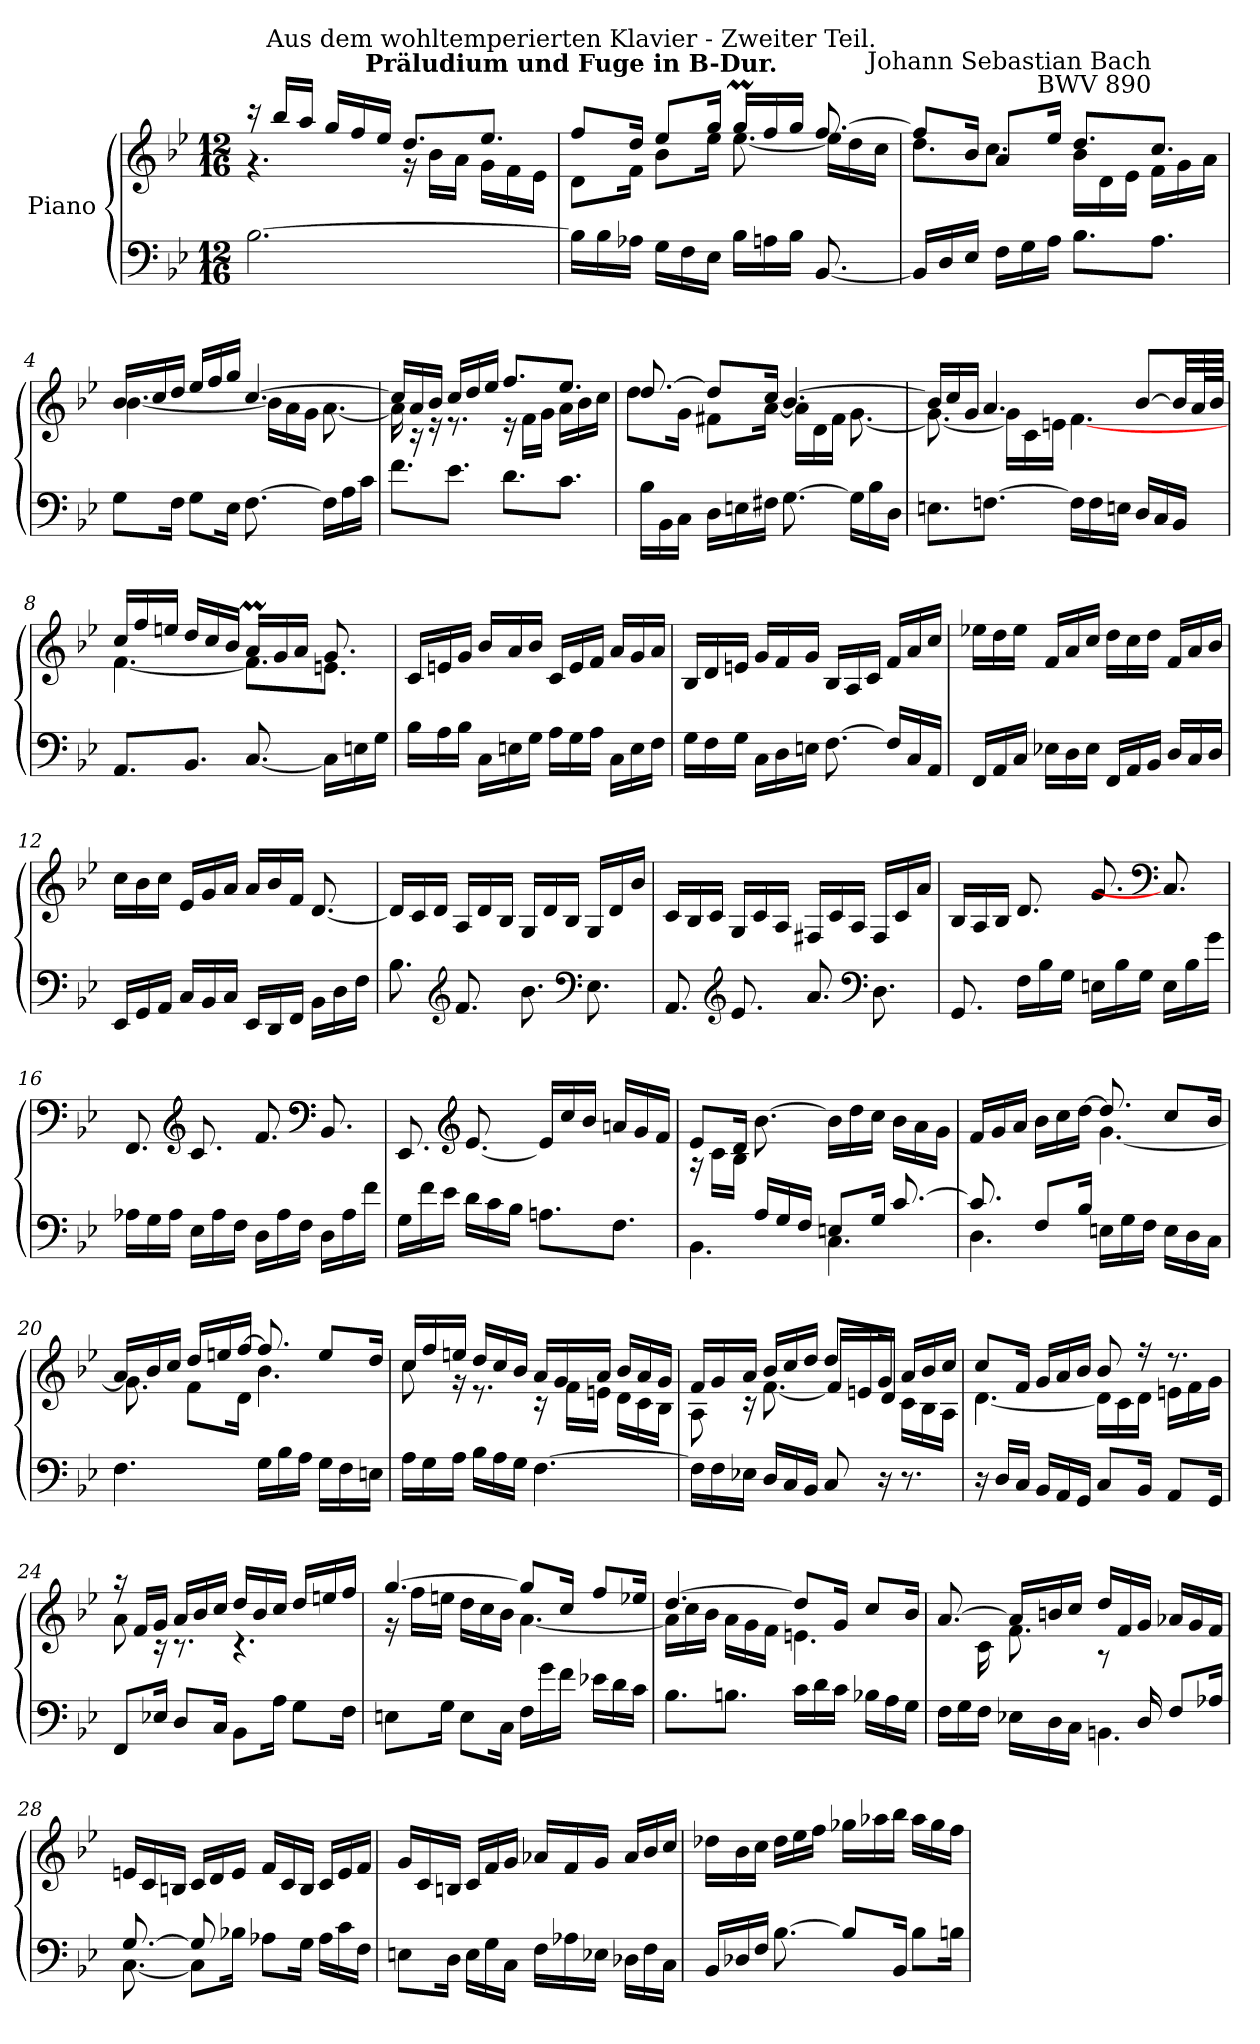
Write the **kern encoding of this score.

**kern	**kern
*part1	*part1
*staff2	*staff1
*I"Piano	*
*clefF4	*clefG2
*k[b-e-]	*k[b-e-]
*B-:	*B-:
*M12/16	*M12/16
=1	=1
*	*^
[2.B-	16r	4.r
.	16bb-/LL	.
.	16aa/JJ	.
.	16gg/LL	.
.	16ff/	.
.	16ee-/JJ	.
.	8.ddL	16r
.	.	16b-\LL
.	.	16a\JJ
.	8.ee-J	16g\LL
.	.	16f\
.	.	16e-\JJ
=2	=2	=2
!	!LO:TX:a:B:cj:t=Präludium und Fuge in B-Dur.	!
!	!LO:TX:a:cj:t=Aus dem wohltemperierten Klavier - Zweiter Teil.	!
16B-LL]	8ffL	8dL
16B-	.	.
16A-XJJ	16ddJ	16fJ
16GLL	8ee-L	8b-\L
16F	.	.
16E-JJ	16ggJ	16ee-\J
16B-LL	16ggM/LL	[8.ee-\
16An	16ff/	.
16B-JJ	16gg/JJ	.
[8.BB-/	[8.ff/	16ee-LL]
.	.	16dd
.	.	16ccJJ
=3	=3	=3
16BB-/LL]	8ff/L]	8.ddL
16D/	.	.
16E-/JJ	16b-/J	.
16FLL	8aL	8.ccJ
16G	.	.
16AJJ	16ee-J	.
8.B-L	8.ddL	16b-LL
.	.	16d
.	.	16e-JJ
!	!LO:TX:a:rj:t=Johann Sebastian Bach\nBWV 890	!
8.AJ	8.ccJ	16f\LL
.	.	16g\
.	.	16a\JJ
!!LO:LB:g=z	!!
=4	=4	=4
8G\L	16b-LL	[4.b-\
.	16cc	.
16F\J	16ddJJ	.
8G\L	16ee-LL	.
.	16ff	.
16E-\J	16ggJJ	.
[8.F\	[4.cc/	16b-\LL]
.	.	16a\
.	.	16g\JJ
16F\LL]	.	[8.a\
16A\	.	.
16c\JJ	.	.
=5	=5	=5
8.fL	16cc/LL]	16a\]
.	16a	16r
.	16b-JJ	16r
8.e-J	16ccLL	8.r
.	16dd	.
.	16ee-JJ	.
8.dL	8.ffL	16r
.	.	16f\LL
.	.	16g\JJ
8.cJ	8.ee-J	16a\LL
.	.	16b-\
.	.	16cc\JJ
=6	=6	=6
16B-\LL	[8.dd/	8dd\L
16BB-\	.	.
16C\JJ	.	16g\J
16D\LL	8ddL]	8f#XL
16En\	.	.
16F#X\JJ	16ccJ	[16aJ
[8.G\	[4.b-/	16aLL]
.	.	16d
.	.	16f#JJ
16G\LL]	.	[8.g\
16B-\	.	.
16D\JJ	.	.
!!LO:LB:g=z	!!
=7	=7	=7
8.En\L	16b-/LL]	8.g\_
.	16cc/	.
.	16g/JJ	.
[8.Fn\J	4.a/	16g\LL]
.	.	16c\
.	.	16en\JJ
16F\LL]	.	[4.f\
16F\	.	.
16En\JJ	.	.
16DLL	[8b-L	.
16C	.	.
16BB-JJ	32b-LL]	.
.	64aL	.
.	64b-JJJJ	.
=8	=8	=8
8.AAL	16ccLL	[4.f\
.	16ff	.
.	16eenJJ	.
8.BB-J	16ddLL	.
.	16cc	.
.	16b-JJ	.
[8.C/	16am/LL	8.f\L]
.	16g/	.
.	16a/JJ	.
16CLL]	8.g/	8.en\J
16En	.	.
16GJJ	.	.
=9	=9	=9
!	!	!LO:N:vis=1
16B-LL	16c/LL	2.ryy
16A	16en/	.
16B-JJ	16g/JJ	.
16CLL	16b-LL	.
16En	16a	.
16GJJ	16b-JJ	.
16ALL	16cLL	.
16G	16e	.
16AJJ	16fJJ	.
16CLL	16a/LL	.
16E	16g/	.
16FJJ	16a/JJ	.
*	*v	*v
!!LO:LB:g=z
=10	=10
16GLL	16B-LL
16F	16d
16GJJ	16enJJ
16CLL	16gLL
16D	16f
16EnJJ	16gJJ
[8.F	16B-LL
.	16A
.	16cJJ
16FLL]	16fLL
16C	16a
16AAJJ	16ccJJ
=11	=11
16FF/LL	16ee-X\LL
16AA/	16dd\
16C/JJ	16ee-\JJ
16E-XLL	16fLL
16D	16a
16E-JJ	16ccJJ
16FF/LL	16dd\LL
16AA/	16cc\
16BB-/JJ	16dd\JJ
16DLL	16fLL
16C	16a
16DJJ	16b-JJ
=12	=12
16EE-/LL	16ccLL
16GG/	16b-
16AA/JJ	16ccJJ
16C/LL	16e-/LL
16BB-/	16g/
16C/JJ	16a/JJ
16EE-/LL	16a/LL
16DD/	16b-/
16FF/JJ	16f/JJ
16BB-LL	[8.d/
16D	.
16FJJ	.
!!LO:LB:g=z
=13	=13
8.B-	16dLL]
.	16c
.	16dJJ
*clefG2	*
8.f	16ALL
.	16d
.	16B-JJ
8.b-	16GLL
.	16d
.	16B-JJ
*clefF4	*
8.E-	16GLL
.	16d
.	16b-JJ
=14	=14
8.AA/	16cLL
.	16B-
.	16cJJ
*clefG2	*
8.e-	16GLL
.	16c
.	16AJJ
8.a	16F#XLL
.	16c
.	16AJJ
*clefF4	*
8.D	16F#LL
.	16c
.	16aJJ
=15	=15
8.GG/	16B-LL
.	16A
.	16B-JJ
16FLL	8.d
16B-	.
16GJJ	.
16EnLL	8.g
16B-	.
16GJJ	.
*	*clefF4
16ELL	8.C/]
16B-	.
16gJJ	.
!!LO:LB:g=z
=16	=16
*	*^
16A-XLL	8.ryy	8.FF/
16G	.	.
16A-JJ	.	.
*	*clefG2	*
16E-LL	8.c/	8.ryy
16A-	.	.
16FJJ	.	.
16DLL	8.f/	8.ryy
16A-	.	.
16FJJ	.	.
*	*clefF4	*
16DLL	8.ryy	8.BB-/
16A-	.	.
16fJJ	.	.
=17	=17	=17
16GLL	8.ryy	8.EE-/
16f	.	.
16e-JJ	.	.
*	*clefG2	*
16dLL	[8.e-/yy	[8.e-/
16c	.	.
16B-JJ	.	.
8.AnL	16e-LLyy]	16e-/LL]
.	16ccyy	16cc/
.	16b-JJyy	16b-/JJ
8.FJ	16an/LLyy	16an/LL
.	16g/yy	16g/
.	16f/JJyy	16f/JJ
=18	=18	=18
*^	*	*
8.ryy	4.BB-\	8e-L	16r
.	.	.	16c\LL
.	.	16dJ	16B-\JJ
16A/LL	.	[8.b-\	2ryy
16G/	.	.	.
16F/JJ	.	.	.
8En/L	4.C\	16b-\LL]	.
.	.	16dd\	.
16G/J	.	16cc\JJ	.
[8.c/	.	16b-\LL	.
.	.	16a\	.
.	.	16gJJ	16ryy
!!LO:LB:g=z	!!
=19	=19	=19	=19
8.c/]	4.D	16fLL	4.ryy
.	.	16g	.
.	.	16aJJ	.
8F/L	.	16b-LL	.
.	.	16cc	.
16B-/J	.	[16ddJJ	.
4.ryy	16EnLL	8.dd/]	[4.g\
.	16G	.	.
.	16FJJ	.	.
.	16ELL	8cc/L	.
.	16D	.	.
.	16CJJ	16b-/J	.
*v	*v	*	*
=20	=20	=20
4.F	16aLL	8.g\]
.	16b-	.
.	16ccJJ	.
.	16ddLL	8f\L
.	16een	.
.	[16ffJJ	16d\J
16GLL	8.ff/]	4.b-\
16B-	.	.
16AJJ	.	.
16GLL	8ee/L	.
16F	.	.
16EnJJ	16dd/J	.
=21	=21	=21
16ALL	16ccLL	8cc\
16G	16ff	.
16AJJ	16eenJJ	16r
16B-LL	16ddLL	8.r
16A	16cc	.
16GJJ	16b-JJ	.
[4.F	16a/LL	16r
.	16g/	16f\LL
.	16a/JJ	16en\JJ
.	16b-/LL	16d\LL
.	16a/	16c\
.	16g/JJ	16B-\JJ
!!LO:LB:g=z	!!
=22	=22	=22
16FLL]	16fLL	8A\
16F	16g	.
16E-XJJ	16aJJ	16r
16DLL	16b-/LL	[8.f\
16C	16cc/	.
16BB-JJ	16dd/JJ	.
8C	8dd/L	16fLL]
.	.	16en
16r	16g/J	16d/JJ
8.r	16aLL	16cLL
.	16b-	16B-
.	16ccJJ	16AJJ
=23	=23	=23
16r	8cc/L	[4.d\
16DLL	.	.
16CJJ	16f/J	.
16BB-LL	16gLL	.
16AA	16a	.
16GGJJ	16b-JJ	.
8CL	8b-/	16d\LL]
.	.	16c\
16BB-J	16r	16d\JJ
8AAL	8.r	16en\LL
.	.	16f\
16GGJ	.	16g\JJ
=24	=24	=24
8FFL	16r	8a\
.	16f/LL	.
16E-XJ	16g/JJ	16r
8DL	16aLL	8.r
.	16b-	.
16CJ	16ccJJ	.
8BB-L	16ddLL	4.r
.	16b-	.
16AJ	16ccJJ	.
8GL	16dd/LL	.
.	16een/	.
16FJ	16ff/JJ	.
!!LO:LB:g=z	!!
=25	=25	=25
8EnL	[4.gg/	16r
.	.	16ffLL
16GJ	.	16eenJJ
8EL	.	16dd\LL
.	.	16cc\
16CJ	.	16b-\JJ
16FLL	8gg/L]	[4.a\
16g	.	.
16fJJ	16cc/J	.
16e-XLL	8ffL	.
16d	.	.
16cJJ	16ee-XJ	.
=26	=26	=26
8.B-L	[4.dd/	16a\LL]
.	.	16cc\
.	.	16b-\JJ
8.BnJ	.	16aLL
.	.	16g
.	.	16fJJ
16cLL	8ddL]	4.en\
16d	.	.
16cJJ	16gJ	.
16B-XLL	8cc/L	.
16A	.	.
16GJJ	16b-/J	.
=27	=27	=27
*^	*	*
2ryy	16FLL	[8.a/	8ryy
.	16G	.	.
.	16FJJ	.	16c\
.	16E-XLL	16aLL]	8.f\
.	16D	16bn	.
.	16CJJ	16ccJJ	.
.	4.BBn\	16ddLL	8r
.	.	16f	.
16D/	.	16gJJ	4ryy
8F/L	.	16a-XLL	.
.	.	16g	.
16A-X/J	.	16fJJ	.
!!LO:LB:g=z	!!
=28	=28	=28	=28
!	!	!	!LO:N:vis=1
[8.G/	[8.C\	16enLL	2.ryy
.	.	16c	.
.	.	16BnJJ	.
8G/]	8CL]	16cLL	.
.	.	16d	.
16ryy	16B-XJ	16eJJ	.
4.ryy	8A-XL	16fLL	.
.	.	16c	.
.	16GJ	16BJJ	.
.	16A-\LL	16cLL	.
.	16c\	16e	.
.	16F\JJ	16fJJ	.
=29	=29	=29	=29
!LO:N:vis=1	!	!	!LO:N:vis=1
2.ryy	8EnL	16gLL	2.ryy
.	.	16c	.
.	16DJ	16BnJJ	.
.	16E\LL	16cLL	.
.	16G\	16f	.
.	16C\JJ	16gJJ	.
.	16FLL	16a-XLL	.
.	16A-X	16f	.
.	16E-XJJ	16gJJ	.
.	16D-XLL	16a-LL	.
.	16F	16b-	.
.	16CJJ	16ccJJ	.
=30	=30	=30	=30
!	!	!	!LO:N:vis=1
16BB-LL	16BB-\LLyy	16dd-X\LL	2.ryy
16D-X	16D-X\yy	16b-\	.
16FJJ	16F\JJyy	16cc\JJ	.
[8.B-\	[8.B-\yy	16dd-\LL	.
.	.	16ee-\	.
.	.	16ff\JJ	.
8B-L]	8B-\Lyy]	16gg-X\LL	.
.	.	16aa-X\	.
16BB-J	16BB-\Jyy	16bb-\JJ	.
8B-\L	8B-\Lyy	16aa-\LL	.
.	.	16gg-\	.
16Bn\J	16Bn\Jyy	16ff\JJ	.
*v	*v	*	*
*	*v	*v
=	=
*-	*-
